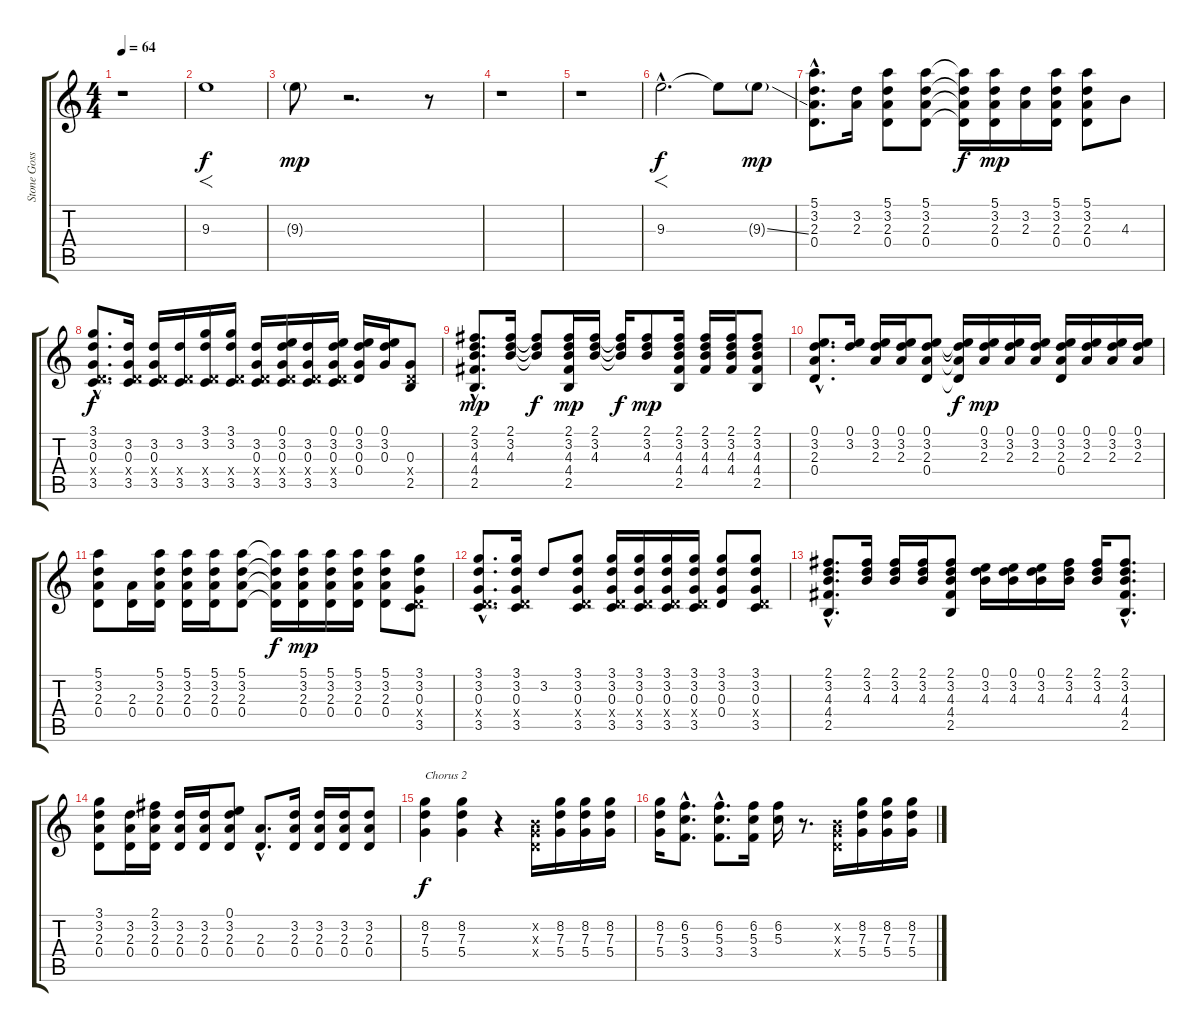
\track ("Stone Gossard" "Stone Goss") {instrument distortionguitar}
\staff {score tabs}
\tuning (E4 B3 G3 D3 A2 E2) {hide}
\ts (4 4)
\tempo 64
\clef g2
\ks c
r.1{dy f} |
9.3.1{f} |
9.3{g}.8{dy mp} r.2{d} r.8 |
r.1 |
r.1 |
9.3{hac}.2{f d dy f} 9.3{t}.8 9.3{ss g}.8{dy mp} |
(5.1{hac} 3.2{hac} 2.3{hac} 0.4{hac}).8{d instrument electricguitarclean} (3.2 2.3).16{instrument electricguitarclean} (5.1 3.2 2.3 0.4).8{instrument electricguitarclean} (5.1 3.2 2.3 0.4).8{instrument electricguitarclean} (5.1{t} 3.2{t} 2.3{t} 0.4{t}).16{dy f instrument electricguitarclean} (5.1 3.2 2.3 0.4).16{dy mp instrument electricguitarclean} (3.2 2.3).16{instrument electricguitarclean} (5.1 3.2 2.3 0.4).16{instrument electricguitarclean} (5.1 3.2 2.3 0.4).8{instrument electricguitarclean} 4.3.8{instrument electricguitarclean} |
(3.1{hac} 3.2{hac} 0.3{hac} 0.4{hac x} 3.5{hac}).8{d dy f instrument electricguitarclean} (3.2 0.3 0.4{x} 3.5).16{instrument electricguitarclean} (3.2 0.3 0.4{x} 3.5).16{instrument electricguitarclean} (3.2 0.4{x} 3.5).16{instrument electricguitarclean} (3.1 3.2 0.4{x} 3.5).16{instrument electricguitarclean} (3.1 3.2 0.4{x} 3.5).16{instrument electricguitarclean} (3.2 0.3 0.4{x} 3.5).16{instrument electricguitarclean} (0.1 3.2 0.3 0.4{x} 3.5).16{instrument electricguitarclean} (3.2 0.3 0.4{x} 3.5).16{instrument electricguitarclean} (0.1 3.2 0.3 0.4{x} 3.5).16{instrument electricguitarclean} (0.1 3.2 0.3 0.4).16{instrument electricguitarclean} (0.1 3.2 0.3).16{instrument electricguitarclean} (0.3 0.4{x} 2.5).8{instrument electricguitarclean} |
(2.1{hac} 3.2{hac} 4.3{hac} 4.4{hac} 2.5{hac}).8{d dy mp instrument electricguitarclean} (2.1 3.2 4.3).16{instrument electricguitarclean} (2.1{t} 3.2{t} 4.3{t}).8{dy f instrument electricguitarclean} (2.1 3.2 4.3 4.4 2.5).16{dy mp instrument electricguitarclean} (2.1 3.2 4.3).16{instrument electricguitarclean} (2.1{t} 3.2{t} 4.3{t}).16{dy f instrument electricguitarclean} (2.1 3.2 4.3).8{dy mp instrument electricguitarclean} (2.1 3.2 4.3 4.4 2.5).16{instrument electricguitarclean} (2.1 3.2 4.3 4.4).16{instrument electricguitarclean} (2.1 3.2 4.3 4.4).16{instrument electricguitarclean} (2.1 3.2 4.3 4.4 2.5).8{instrument electricguitarclean} |
(0.1{hac} 3.2{hac} 2.3{hac} 0.4{hac}).8{d instrument electricguitarclean} (0.1 3.2).16{instrument electricguitarclean} (0.1 3.2 2.3).16{instrument electricguitarclean} (0.1 3.2 2.3).16{instrument electricguitarclean} (0.1 3.2 2.3 0.4).8{instrument electricguitarclean} (0.1{t} 3.2{t} 2.3{t} 0.4{t}).16{dy f instrument electricguitarclean} (0.1 3.2 2.3).16{dy mp instrument electricguitarclean} (0.1 3.2 2.3).16{instrument electricguitarclean} (0.1 3.2 2.3).16{instrument electricguitarclean} (0.1 3.2 2.3 0.4).16{instrument electricguitarclean} (0.1 3.2 2.3).16{instrument electricguitarclean} (0.1 3.2 2.3).16{instrument electricguitarclean} (0.1 3.2 2.3).16{instrument electricguitarclean} |
(5.1 3.2 2.3 0.4).8{instrument electricguitarclean} (2.3 0.4).16{instrument electricguitarclean} (5.1 3.2 2.3 0.4).16{instrument electricguitarclean} (5.1 3.2 2.3 0.4).16{instrument electricguitarclean} (5.1 3.2 2.3 0.4).16{instrument electricguitarclean} (5.1 3.2 2.3 0.4).8{instrument electricguitarclean} (5.1{t} 3.2{t} 2.3{t} 0.4{t}).16{dy f instrument electricguitarclean} (5.1 3.2 2.3 0.4).16{dy mp instrument electricguitarclean} (5.1 3.2 2.3 0.4).16{instrument electricguitarclean} (5.1 3.2 2.3 0.4).16{instrument electricguitarclean} (5.1 3.2 2.3 0.4).8{instrument electricguitarclean} (3.1 3.2 0.3 0.4{x} 3.5).8{instrument electricguitarclean} |
(3.1{hac} 3.2{hac} 0.3{hac} 0.4{hac x} 3.5{hac}).8{d instrument electricguitarclean} (3.1 3.2 0.3 0.4{x} 3.5).16{instrument electricguitarclean} 3.2.8{instrument electricguitarclean} (3.1 3.2 0.3 0.4{x} 3.5).8{instrument electricguitarclean} (3.1 3.2 0.3 0.4{x} 3.5).16{instrument electricguitarclean} (3.1 3.2 0.3 0.4{x} 3.5).16{instrument electricguitarclean} (3.1 3.2 0.3 0.4{x} 3.5).16{instrument electricguitarclean} (3.1 3.2 0.3 0.4{x} 3.5).16{instrument electricguitarclean} (3.1 3.2 0.3 0.4).8{instrument electricguitarclean} (3.1 3.2 0.3 0.4{x} 3.5).8{instrument electricguitarclean} |
(2.1{hac} 3.2{hac} 4.3{hac} 4.4{hac} 2.5{hac}).8{d instrument electricguitarclean} (2.1 3.2 4.3).16{instrument electricguitarclean} (2.1 3.2 4.3).16{instrument electricguitarclean} (2.1 3.2 4.3).16{instrument electricguitarclean} (2.1 3.2 4.3 4.4 2.5).8{instrument electricguitarclean} (0.1 3.2 4.3).16{instrument electricguitarclean} (0.1 3.2 4.3).16{instrument electricguitarclean} (0.1 3.2 4.3).16{instrument electricguitarclean} (2.1 3.2 4.3).16{instrument electricguitarclean} (2.1 3.2 4.3).16{instrument electricguitarclean} (2.1{hac} 3.2{hac} 4.3{hac} 4.4{hac} 2.5{hac}).8{d instrument electricguitarclean} |
(3.1 3.2 2.3 0.4).8{instrument electricguitarclean} (3.2 2.3 0.4).16{instrument electricguitarclean} (2.1 3.2 2.3 0.4).16{instrument electricguitarclean} (3.2 2.3 0.4).16{instrument electricguitarclean} (3.2 2.3 0.4).16{instrument electricguitarclean} (0.1 3.2 2.3 0.4).8{instrument electricguitarclean} (2.3{hac} 0.4{hac}).8{d instrument electricguitarclean} (3.2 2.3 0.4).16{instrument electricguitarclean} (3.2 2.3 0.4).16{instrument electricguitarclean} (3.2 2.3 0.4).16{instrument electricguitarclean} (3.2 2.3 0.4).8{instrument electricguitarclean} |
(8.2 7.3 5.4).4{txt "Chorus 2" dy f instrument distortionguitar} (8.2 7.3 5.4).4 r.4 (0.2{x} 0.3{x} 0.4{x}).16 (8.2 7.3 5.4).16 (8.2 7.3 5.4).16 (8.2 7.3 5.4).16 |
(8.2 7.3 5.4).16 (6.2{hac} 5.3{hac} 3.4{hac}).8{d} (6.2{hac} 5.3{hac} 3.4{hac}).8{d} (6.2 5.3 3.4).16 (6.2 5.3).16 r.8{d} (0.2{x} 0.3{x} 0.4{x}).16 (8.2 7.3 5.4).16 (8.2 7.3 5.4).16 (8.2 7.3 5.4).16
